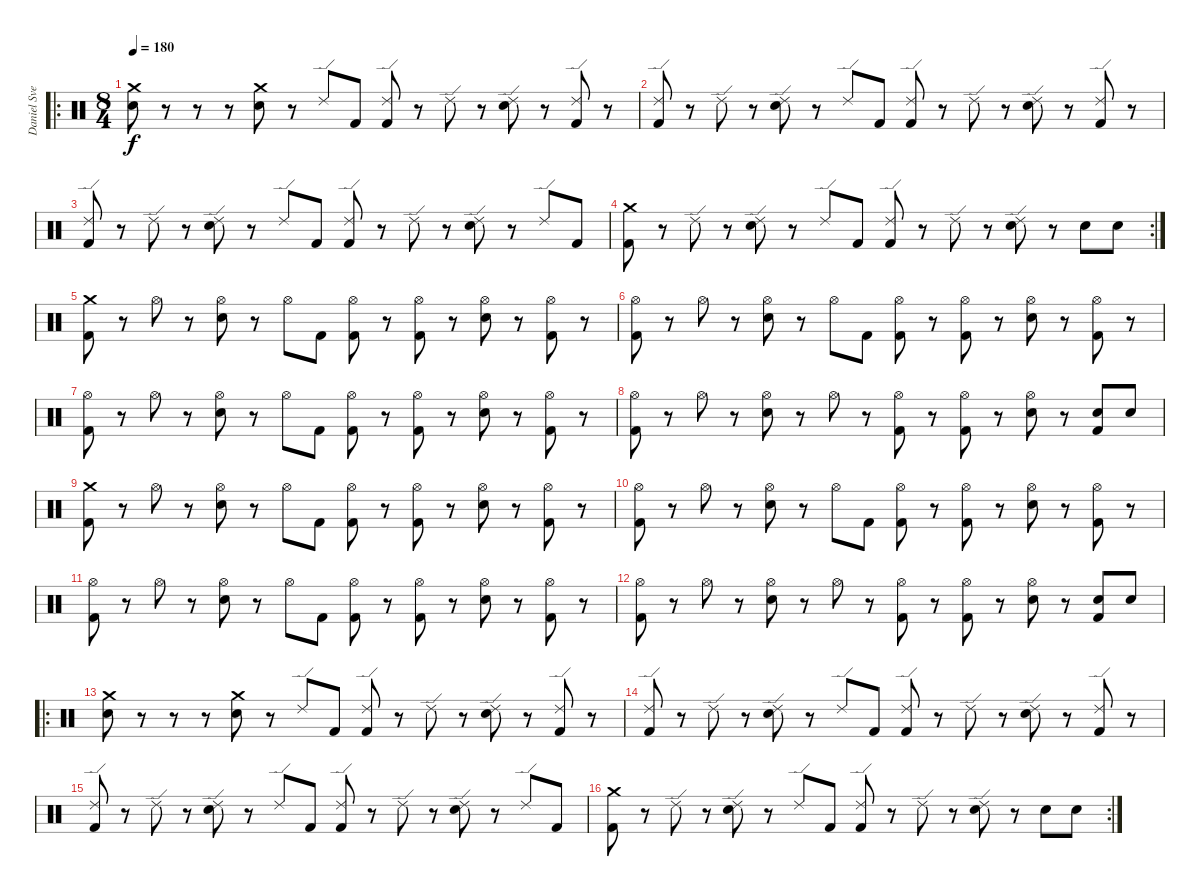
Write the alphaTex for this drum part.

\track ("Daniel Svensson" "Daniel Sve") {instrument percussion}
\staff {score}
\articulation defaults
\ro
\ts (8 4)
\tempo 180
\clef neutral
\ks c
("Crash medium (hit)" "Snare (hit) 2").8{dy f} r.8 r.8 r.8 ("Crash medium (hit)" "Snare (hit) 2").8 r.8 "Ride (edge) 2".8 "Kick (hit) 2".8 ("Ride (edge) 2" "Kick (hit) 2").8 r.8 "Ride (edge) 2".8 r.8 ("Ride (edge) 2" "Snare (hit) 2").8 r.8 ("Ride (edge) 2" "Kick (hit) 2").8 r.8 |
("Ride (edge) 2" "Kick (hit) 2").8 r.8 "Ride (edge) 2".8 r.8 ("Ride (edge) 2" "Snare (hit) 2").8 r.8 "Ride (edge) 2".8 "Kick (hit) 2".8 ("Ride (edge) 2" "Kick (hit) 2").8 r.8 "Ride (edge) 2".8 r.8 ("Ride (edge) 2" "Snare (hit) 2").8 r.8 ("Ride (edge) 2" "Kick (hit) 2").8 r.8 |
("Ride (edge) 2" "Kick (hit) 2").8 r.8 "Ride (edge) 2".8 r.8 ("Ride (edge) 2" "Snare (hit) 2").8 r.8 "Ride (edge) 2".8 "Kick (hit) 2".8 ("Ride (edge) 2" "Kick (hit) 2").8 r.8 "Ride (edge) 2".8 r.8 ("Ride (edge) 2" "Snare (hit) 2").8 r.8 "Ride (edge) 2".8 "Kick (hit) 2".8 |
\rc 2
("Crash medium (hit)" "Kick (hit) 2").8 r.8 "Ride (edge) 2".8 r.8 ("Ride (edge) 2" "Snare (hit) 2").8 r.8 "Ride (edge) 2".8 "Kick (hit) 2".8 ("Ride (edge) 2" "Kick (hit) 2").8 r.8 "Ride (edge) 2".8 r.8 ("Ride (edge) 2" "Snare (hit) 2").8 r.8 "Snare (hit) 2".8 "Snare (hit) 2".8 |
("Crash medium (hit)" "Kick (hit) 2").8 r.8 "Hi-Hat (open)".8 r.8 ("Hi-Hat (open)" "Snare (hit) 2").8 r.8 "Hi-Hat (open)".8 "Kick (hit) 2".8 ("Hi-Hat (open)" "Kick (hit) 2").8 r.8 ("Hi-Hat (open)" "Kick (hit) 2").8 r.8 ("Hi-Hat (open)" "Snare (hit) 2").8 r.8 ("Hi-Hat (open)" "Kick (hit) 2").8 r.8 |
("Hi-Hat (open)" "Kick (hit) 2").8 r.8 "Hi-Hat (open)".8 r.8 ("Hi-Hat (open)" "Snare (hit) 2").8 r.8 "Hi-Hat (open)".8 "Kick (hit) 2".8 ("Hi-Hat (open)" "Kick (hit) 2").8 r.8 ("Hi-Hat (open)" "Kick (hit) 2").8 r.8 ("Hi-Hat (open)" "Snare (hit) 2").8 r.8 ("Hi-Hat (open)" "Kick (hit) 2").8 r.8 |
("Hi-Hat (open)" "Kick (hit) 2").8 r.8 "Hi-Hat (open)".8 r.8 ("Hi-Hat (open)" "Snare (hit) 2").8 r.8 "Hi-Hat (open)".8 "Kick (hit) 2".8 ("Hi-Hat (open)" "Kick (hit) 2").8 r.8 ("Hi-Hat (open)" "Kick (hit) 2").8 r.8 ("Hi-Hat (open)" "Snare (hit) 2").8 r.8 ("Hi-Hat (open)" "Kick (hit) 2").8 r.8 |
("Hi-Hat (open)" "Kick (hit) 2").8 r.8 "Hi-Hat (open)".8 r.8 ("Hi-Hat (open)" "Snare (hit) 2").8 r.8 "Hi-Hat (open)".8 r.8 ("Hi-Hat (open)" "Kick (hit) 2").8 r.8 ("Hi-Hat (open)" "Kick (hit) 2").8 r.8 ("Hi-Hat (open)" "Snare (hit) 2").8 r.8 ("Snare (hit) 2" "Kick (hit) 2").8 "Snare (hit) 2".8 |
("Crash medium (hit)" "Kick (hit) 2").8 r.8 "Hi-Hat (open)".8 r.8 ("Hi-Hat (open)" "Snare (hit) 2").8 r.8 "Hi-Hat (open)".8 "Kick (hit) 2".8 ("Hi-Hat (open)" "Kick (hit) 2").8 r.8 ("Hi-Hat (open)" "Kick (hit) 2").8 r.8 ("Hi-Hat (open)" "Snare (hit) 2").8 r.8 ("Hi-Hat (open)" "Kick (hit) 2").8 r.8 |
("Hi-Hat (open)" "Kick (hit) 2").8 r.8 "Hi-Hat (open)".8 r.8 ("Hi-Hat (open)" "Snare (hit) 2").8 r.8 "Hi-Hat (open)".8 "Kick (hit) 2".8 ("Hi-Hat (open)" "Kick (hit) 2").8 r.8 ("Hi-Hat (open)" "Kick (hit) 2").8 r.8 ("Hi-Hat (open)" "Snare (hit) 2").8 r.8 ("Hi-Hat (open)" "Kick (hit) 2").8 r.8 |
("Hi-Hat (open)" "Kick (hit) 2").8 r.8 "Hi-Hat (open)".8 r.8 ("Hi-Hat (open)" "Snare (hit) 2").8 r.8 "Hi-Hat (open)".8 "Kick (hit) 2".8 ("Hi-Hat (open)" "Kick (hit) 2").8 r.8 ("Hi-Hat (open)" "Kick (hit) 2").8 r.8 ("Hi-Hat (open)" "Snare (hit) 2").8 r.8 ("Hi-Hat (open)" "Kick (hit) 2").8 r.8 |
("Hi-Hat (open)" "Kick (hit) 2").8 r.8 "Hi-Hat (open)".8 r.8 ("Hi-Hat (open)" "Snare (hit) 2").8 r.8 "Hi-Hat (open)".8 r.8 ("Hi-Hat (open)" "Kick (hit) 2").8 r.8 ("Hi-Hat (open)" "Kick (hit) 2").8 r.8 ("Hi-Hat (open)" "Snare (hit) 2").8 r.8 ("Snare (hit) 2" "Kick (hit) 2").8 "Snare (hit) 2".8 |
\ro
("Crash medium (hit)" "Snare (hit) 2").8 r.8 r.8 r.8 ("Crash medium (hit)" "Snare (hit) 2").8 r.8 "Ride (edge) 2".8 "Kick (hit) 2".8 ("Ride (edge) 2" "Kick (hit) 2").8 r.8 "Ride (edge) 2".8 r.8 ("Ride (edge) 2" "Snare (hit) 2").8 r.8 ("Ride (edge) 2" "Kick (hit) 2").8 r.8 |
("Ride (edge) 2" "Kick (hit) 2").8 r.8 "Ride (edge) 2".8 r.8 ("Ride (edge) 2" "Snare (hit) 2").8 r.8 "Ride (edge) 2".8 "Kick (hit) 2".8 ("Ride (edge) 2" "Kick (hit) 2").8 r.8 "Ride (edge) 2".8 r.8 ("Ride (edge) 2" "Snare (hit) 2").8 r.8 ("Ride (edge) 2" "Kick (hit) 2").8 r.8 |
("Ride (edge) 2" "Kick (hit) 2").8 r.8 "Ride (edge) 2".8 r.8 ("Ride (edge) 2" "Snare (hit) 2").8 r.8 "Ride (edge) 2".8 "Kick (hit) 2".8 ("Ride (edge) 2" "Kick (hit) 2").8 r.8 "Ride (edge) 2".8 r.8 ("Ride (edge) 2" "Snare (hit) 2").8 r.8 "Ride (edge) 2".8 "Kick (hit) 2".8 |
\rc 2
("Crash medium (hit)" "Kick (hit) 2").8 r.8 "Ride (edge) 2".8 r.8 ("Ride (edge) 2" "Snare (hit) 2").8 r.8 "Ride (edge) 2".8 "Kick (hit) 2".8 ("Ride (edge) 2" "Kick (hit) 2").8 r.8 "Ride (edge) 2".8 r.8 ("Ride (edge) 2" "Snare (hit) 2").8 r.8 "Snare (hit) 2".8 "Snare (hit) 2".8
